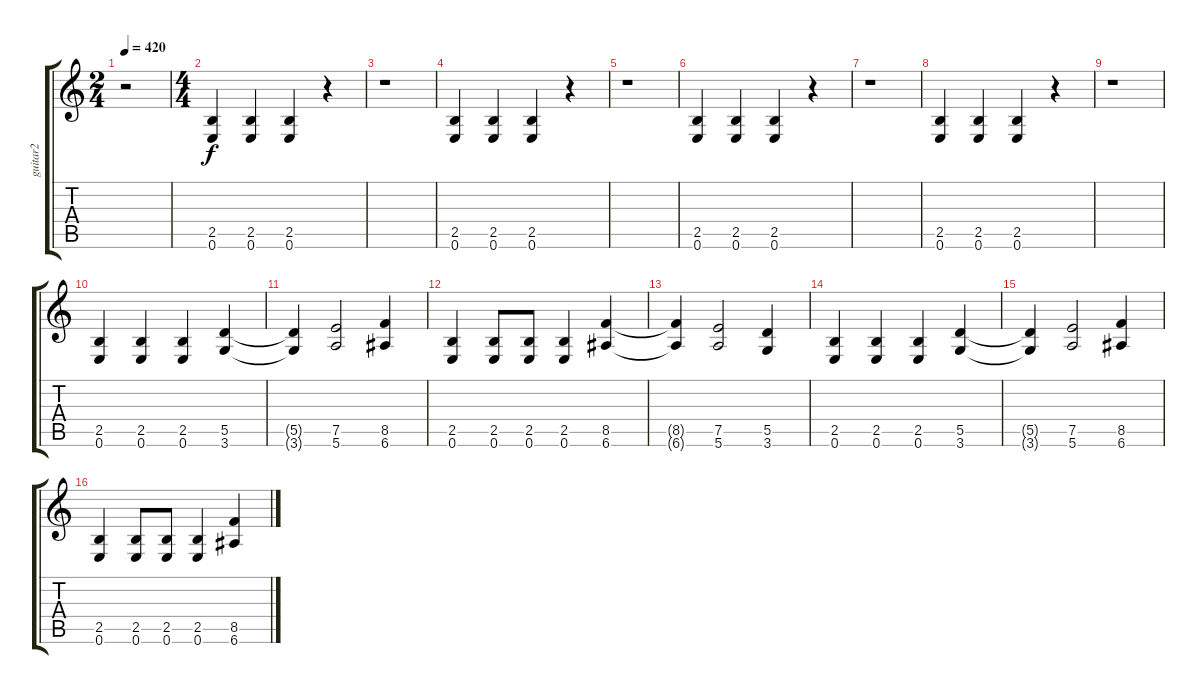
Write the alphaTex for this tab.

\track ("guitar2" "guitar2") {instrument distortionguitar}
\staff {score tabs}
\tuning (E4 B3 G3 D3 A2 E2) {hide}
\ts (2 4)
\tempo 420
\clef g2
\ks c
r.2{dy f instrument distortionguitar} |
\ts (4 4)
(2.5 0.6).4 (2.5 0.6).4 (2.5 0.6).4 r.4 |
r.1 |
(2.5 0.6).4 (2.5 0.6).4 (2.5 0.6).4 r.4 |
r.1 |
(2.5 0.6).4 (2.5 0.6).4 (2.5 0.6).4 r.4 |
r.1 |
(2.5 0.6).4 (2.5 0.6).4 (2.5 0.6).4 r.4 |
r.1 |
(2.5 0.6).4 (2.5 0.6).4 (2.5 0.6).4 (5.5 3.6).4 |
(5.5{t} 3.6{t}).4 (7.5 5.6).2 (8.5 6.6).4 |
(2.5 0.6).4 (2.5 0.6).8 (2.5 0.6).8 (2.5 0.6).4 (8.5 6.6).4 |
(8.5{t} 6.6{t}).4 (7.5 5.6).2 (5.5 3.6).4 |
(2.5 0.6).4 (2.5 0.6).4 (2.5 0.6).4 (5.5 3.6).4 |
(5.5{t} 3.6{t}).4 (7.5 5.6).2 (8.5 6.6).4 |
(2.5 0.6).4 (2.5 0.6).8 (2.5 0.6).8 (2.5 0.6).4 (8.5 6.6).4
